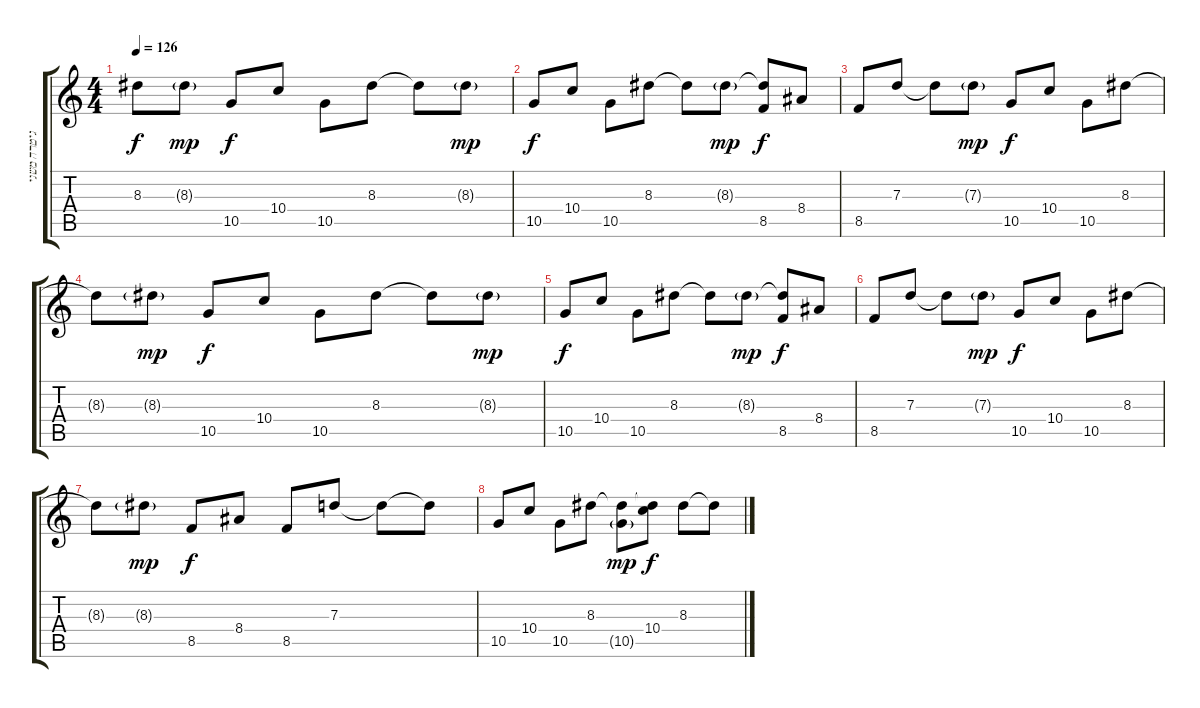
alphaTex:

\track ("גיטרה משנית" "גיטרה משני") {instrument electricguitarclean}
\staff {score tabs}
\tuning (E4 B3 G3 D3 A2 E2) {hide}
\ts (4 4)
\tempo 126
\clef g2
\ks c
8.3{t}.8{dy f} 8.3{g}.8{dy mp} 10.5.8{dy f} 10.4.8 10.5.8 8.3.8 8.3{t}.8 8.3{g}.8{dy mp} |
10.5.8{dy f} 10.4.8 10.5.8 8.3.8 8.3{t}.8 8.3{g}.8{dy mp} (8.3{t} 8.5).8{dy f} 8.4.8 |
8.5.8 7.3.8 7.3{t}.8 7.3{g}.8{dy mp} 10.5.8{dy f} 10.4.8 10.5.8 8.3.8 |
8.3{t}.8 8.3{g}.8{dy mp} 10.5.8{dy f} 10.4.8 10.5.8 8.3.8 8.3{t}.8 8.3{g}.8{dy mp} |
10.5.8{dy f} 10.4.8 10.5.8 8.3.8 8.3{t}.8 8.3{g}.8{dy mp} (8.3{t} 8.5).8{dy f} 8.4.8 |
8.5.8 7.3.8 7.3{t}.8 7.3{g}.8{dy mp} 10.5.8{dy f} 10.4.8 10.5.8 8.3.8 |
8.3{t}.8 8.3{g}.8{dy mp} 8.5.8{dy f} 8.4.8 8.5.8 7.3.8 7.3{t}.8 7.3{t}.8 |
10.5.8 10.4.8 10.5.8 8.3.8 (8.3{t} 10.5{g}).8{dy mp} (8.3{t} 10.4).8{dy f} 8.3.8 8.3{t}.8
